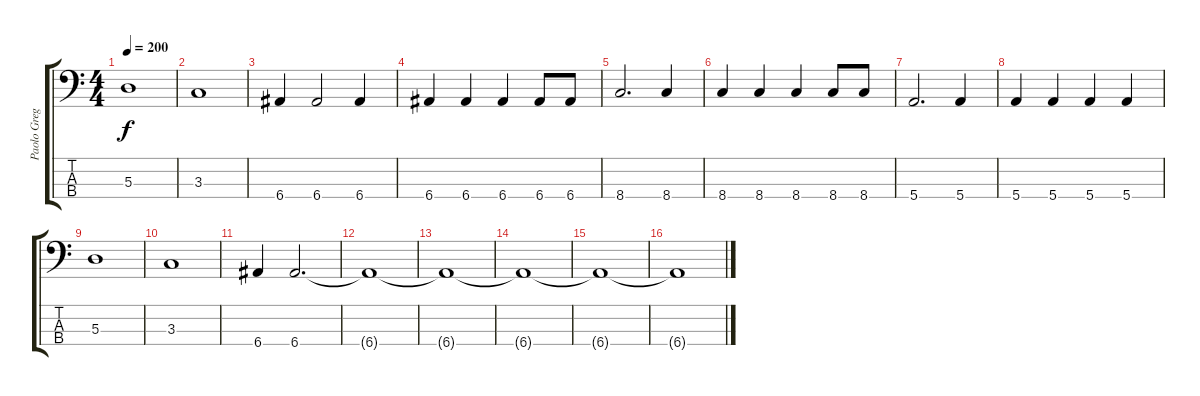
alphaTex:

\track ("Paolo Gregoletto" "Paolo Greg") {instrument electricbassfinger}
\staff {score tabs}
\tuning (G2 D2 A1 E1) {hide}
\ts (4 4)
\tempo 200
\clef f4
\ks c
5.3.1{dy f} |
3.3.1 |
6.4.4 6.4.2 6.4.4 |
6.4.4 6.4.4 6.4.4 6.4.8 6.4.8 |
8.4.2{d} 8.4.4 |
8.4.4 8.4.4 8.4.4 8.4.8 8.4.8 |
5.4.2{d} 5.4.4 |
5.4.4 5.4.4 5.4.4 5.4.4 |
5.3.1 |
3.3.1 |
6.4.4 6.4.2{d} |
6.4{t}.1 |
6.4{t}.1 |
6.4{t}.1 |
6.4{t}.1 |
6.4{t}.1
